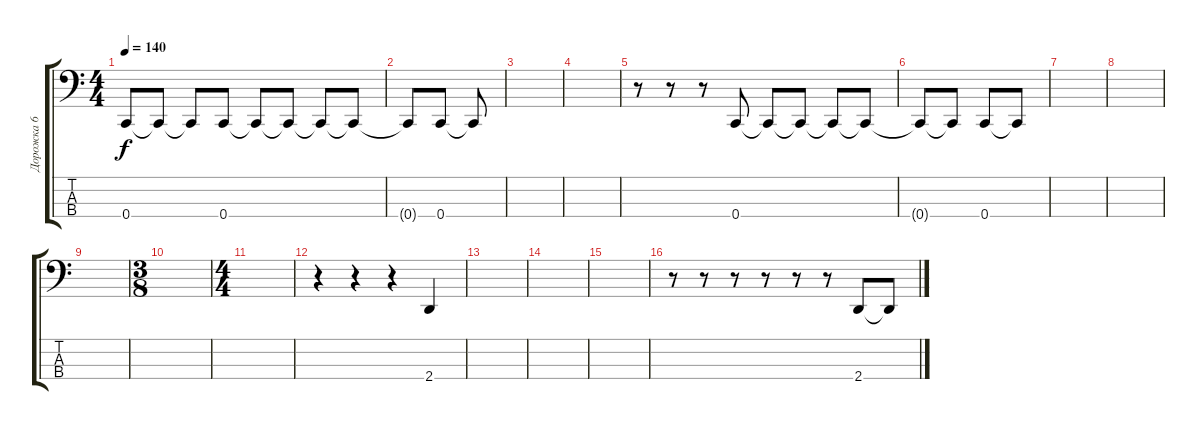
\track ("Дорожка 6" "Дорожка 6") {instrument electricbassfinger}
\staff {score tabs}
\tuning (Eb2 Bb1 F1 C1) {hide}
\ts (4 4)
\tempo 140
\clef f4
\ks c
0.4{t}.8{dy f} 0.4{t}.8 0.4{t}.8 0.4.8 0.4{t}.8 0.4{t}.8 0.4{t}.8 0.4{t}.8 |
0.4{t}.8 0.4.8 0.4{t}.8 |
|
|
r.8 r.8 r.8 0.4.8 0.4{t}.8 0.4{t}.8 0.4{t}.8 0.4{t}.8 |
0.4{t}.8 0.4{t}.8 0.4.8 0.4{t}.8 |
|
|
|
\ts (3 8)
|
\ts (4 4)
|
r.4 r.4 r.4 2.4.4 |
|
|
|
r.8 r.8 r.8 r.8 r.8 r.8 2.4.8 2.4{t}.8
